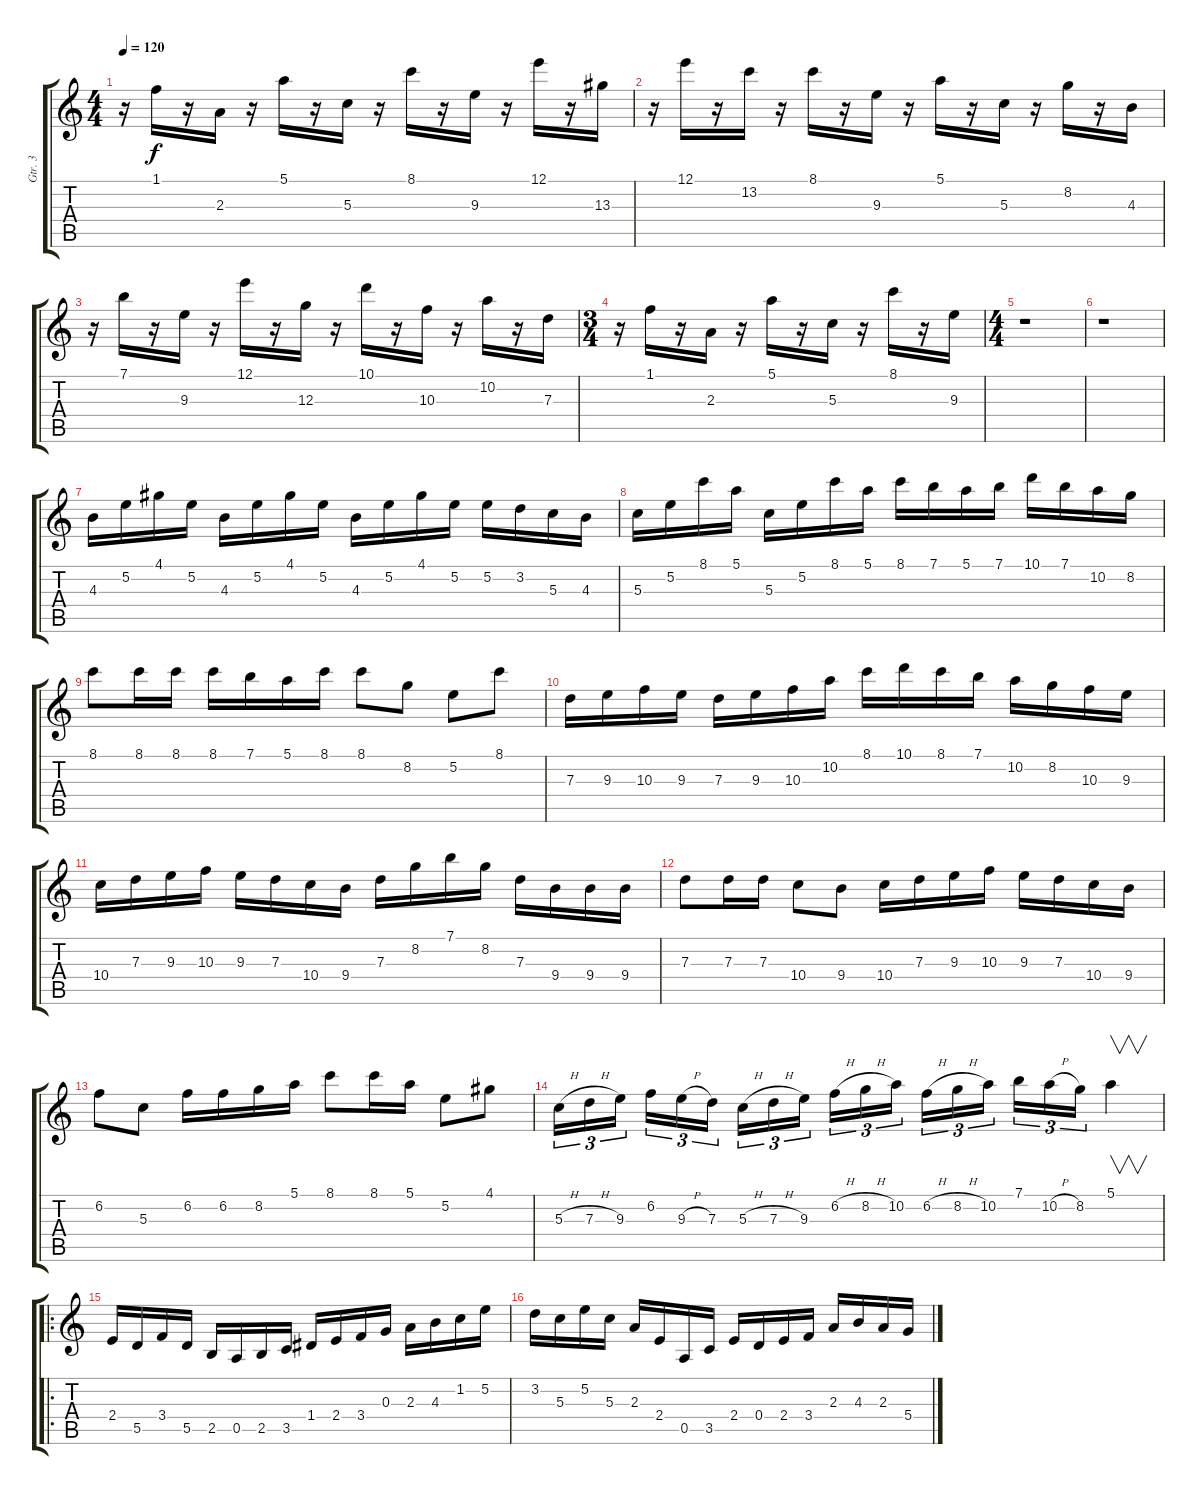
\track ("Gtr. 3" "Gtr. 3") {instrument distortionguitar}
\staff {score tabs}
\tuning (E4 B3 G3 D3 A2 E2) {hide}
\ts (4 4)
\tempo 120
\clef g2
\ks c
r.16{dy f} 1.1.16 r.16 2.3.16 r.16 5.1.16 r.16 5.3.16 r.16 8.1.16 r.16 9.3.16 r.16 12.1.16 r.16 13.3.16 |
r.16{balance 16} 12.1.16 r.16 13.2.16 r.16 8.1.16 r.16 9.3.16 r.16 5.1.16 r.16 5.3.16 r.16 8.2.16 r.16 4.3.16 |
r.16 7.1.16 r.16 9.3.16 r.16 12.1.16 r.16 12.3.16 r.16 10.1.16 r.16 10.3.16 r.16 10.2.16 r.16 7.3.16 |
\ts (3 4)
r.16 1.1.16 r.16 2.3.16 r.16 5.1.16 r.16 5.3.16 r.16 8.1.16 r.16 9.3.16 |
\ts (4 4)
r.1 |
r.1 |
4.3.16 5.2.16 4.1.16 5.2.16 4.3.16 5.2.16 4.1.16 5.2.16 4.3.16 5.2.16 4.1.16 5.2.16 5.2.16 3.2.16 5.3.16 4.3.16 |
5.3.16 5.2.16 8.1.16 5.1.16 5.3.16 5.2.16 8.1.16 5.1.16 8.1.16 7.1.16 5.1.16 7.1.16 10.1.16 7.1.16 10.2.16 8.2.16 |
8.1.8 8.1.16 8.1.16 8.1.16 7.1.16 5.1.16 8.1.16 8.1.8 8.2.8 5.2.8 8.1.8 |
7.3.16 9.3.16 10.3.16 9.3.16 7.3.16 9.3.16 10.3.16 10.2.16 8.1.16 10.1.16 8.1.16 7.1.16 10.2.16 8.2.16 10.3.16 9.3.16 |
10.4.16 7.3.16 9.3.16 10.3.16 9.3.16 7.3.16 10.4.16 9.4.16 7.3.16 8.2.16 7.1.16 8.2.16 7.3.16 9.4.16 9.4.16 9.4.16 |
7.3.8 7.3.16 7.3.16 10.4.8 9.4.8 10.4.16 7.3.16 9.3.16 10.3.16 9.3.16 7.3.16 10.4.16 9.4.16 |
6.2.8 5.3.8 6.2.16 6.2.16 8.2.16 5.1.16 8.1.8 8.1.16 5.1.16 5.2.8 4.1.8 |
5.3{h}.16{tu (3 2)} 7.3{h}.16{tu (3 2)} 9.3.16{tu (3 2)} 6.2.16{tu (3 2)} 9.3{h}.16{tu (3 2)} 7.3.16{tu (3 2)} 5.3{h}.16{tu (3 2)} 7.3{h}.16{tu (3 2)} 9.3.16{tu (3 2)} 6.2{h}.16{tu (3 2)} 8.2{h}.16{tu (3 2)} 10.2.16{tu (3 2)} 6.2{h}.16{tu (3 2)} 8.2{h}.16{tu (3 2)} 10.2.16{tu (3 2)} 7.1.16{tu (3 2)} 10.2{h}.16{tu (3 2)} 8.2.16{tu (3 2)} 5.1.4{v} |
\ro
2.4.16 5.5.16 3.4.16 5.5.16 2.5.16 0.5.16 2.5.16 3.5.16 1.4.16 2.4.16 3.4.16 0.3.16 2.3.16 4.3.16 1.2.16 5.2.16 |
3.2.16 5.3.16 5.2.16 5.3.16 2.3.16 2.4.16 0.5.16 3.5.16 2.4.16 0.4.16 2.4.16 3.4.16 2.3.16 4.3.16 2.3.16 5.4.16
